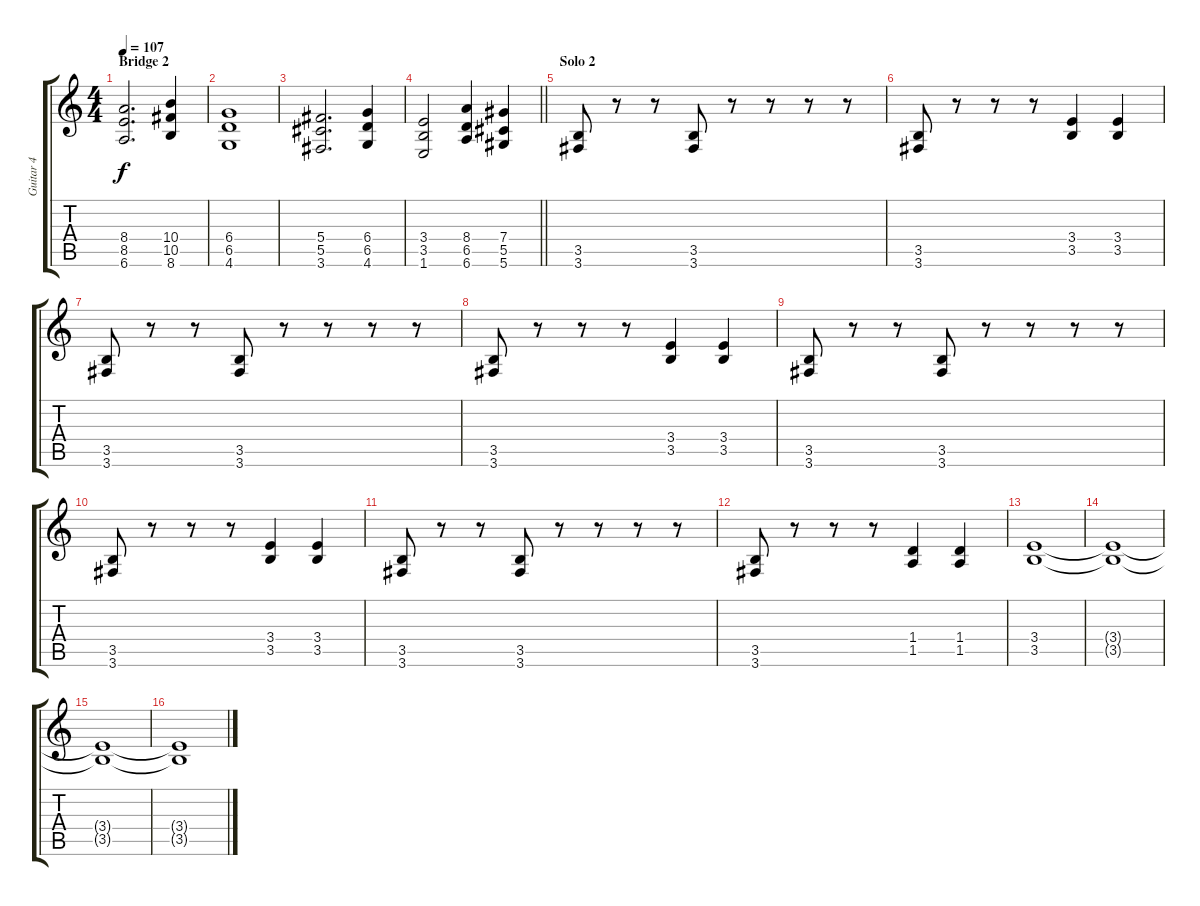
\track ("Guitar 4" "Guitar 4") {instrument overdrivenguitar}
\staff {score tabs}
\tuning (Eb4 Bb3 Gb3 Db3 Ab2 Eb2) {hide}
\ts (4 4)
\section ("" "Bridge 2")
\tempo 107
\clef g2
\ks c
(8.4 8.5 6.6).2{d dy f} (10.4 10.5 8.6).4 |
(6.4 6.5 4.6).1 |
(5.4 5.5 3.6).2{d} (6.4 6.5 4.6).4 |
\barLineRight lightlight
(3.4 3.5 1.6).2 (8.4 6.5 6.6).4 (7.4 5.5 5.6).4 |
\section ("" "Solo 2")
(3.5 3.6).8 r.8 r.8 (3.5 3.6).8 r.8 r.8 r.8 r.8 |
(3.5 3.6).8 r.8 r.8 r.8 (3.4 3.5).4 (3.4 3.5).4 |
(3.5 3.6).8 r.8 r.8 (3.5 3.6).8 r.8 r.8 r.8 r.8 |
(3.5 3.6).8 r.8 r.8 r.8 (3.4 3.5).4 (3.4 3.5).4 |
(3.5 3.6).8 r.8 r.8 (3.5 3.6).8 r.8 r.8 r.8 r.8 |
(3.5 3.6).8 r.8 r.8 r.8 (3.4 3.5).4 (3.4 3.5).4 |
(3.5 3.6).8 r.8 r.8 (3.5 3.6).8 r.8 r.8 r.8 r.8 |
(3.5 3.6).8 r.8 r.8 r.8 (1.4 1.5).4 (1.4 1.5).4 |
(3.4 3.5).1 |
(3.4{t} 3.5{t}).1{volume 0} |
(3.4{t} 3.5{t}).1 |
(3.4{t} 3.5{t}).1
